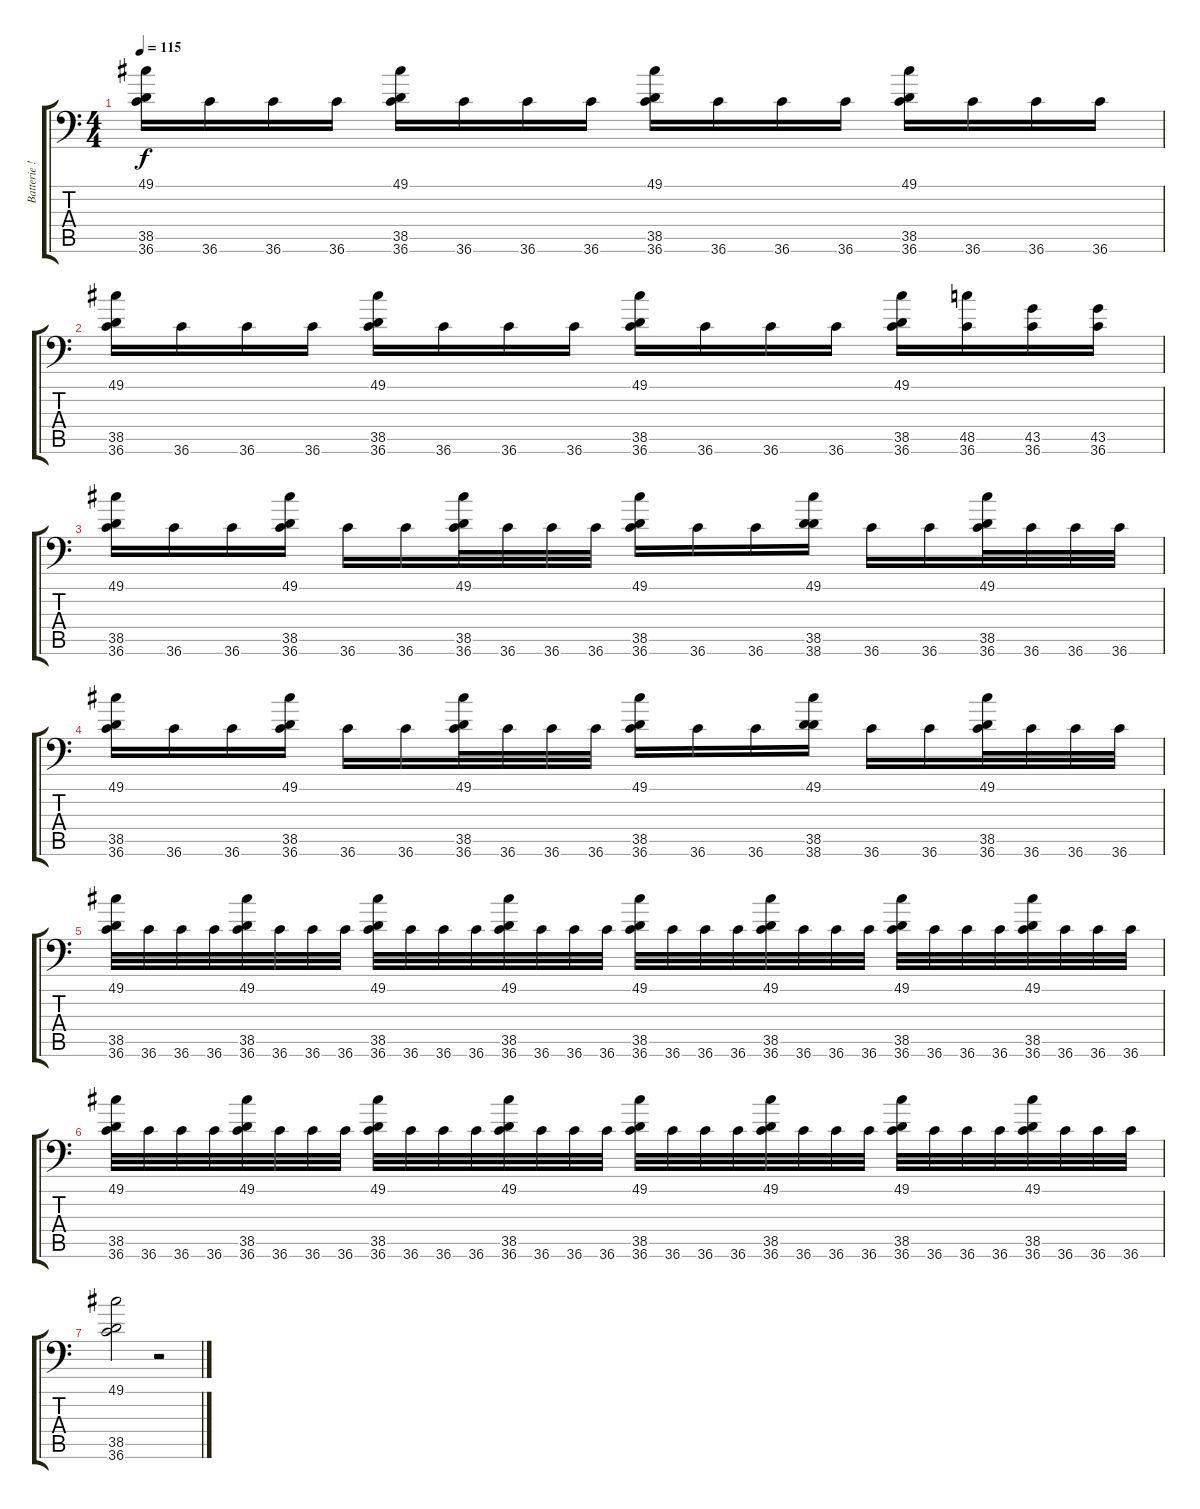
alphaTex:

\track ("Batterie !!" "Batterie !") {instrument acousticgrandpiano}
\staff {score tabs}
\tuning (C-1 C-1 C-1 C-1 C-1 C-1) {hide}
\ts (4 4)
\tempo 115
\clef f4
\ks c
(49.1 38.5 36.6).16{dy f} 36.6.16 36.6.16 36.6.16 (49.1 38.5 36.6).16 36.6.16 36.6.16 36.6.16 (49.1 38.5 36.6).16 36.6.16 36.6.16 36.6.16 (49.1 38.5 36.6).16 36.6.16 36.6.16 36.6.16 |
(49.1 38.5 36.6).16 36.6.16 36.6.16 36.6.16 (49.1 38.5 36.6).16 36.6.16 36.6.16 36.6.16 (49.1 38.5 36.6).16 36.6.16 36.6.16 36.6.16 (49.1 38.5 36.6).16 (48.5 36.6).16 (43.5 36.6).16 (43.5 36.6).16 |
(49.1 38.5 36.6).16 36.6.16 36.6.16 (49.1 38.5 36.6).16 36.6.16 36.6.16 (49.1 38.5 36.6).32 36.6.32 36.6.32 36.6.32 (49.1 38.5 36.6).16 36.6.16 36.6.16 (49.1 38.5 38.6).16 36.6.16 36.6.16 (49.1 38.5 36.6).32 36.6.32 36.6.32 36.6.32 |
(49.1 38.5 36.6).16 36.6.16 36.6.16 (49.1 38.5 36.6).16 36.6.16 36.6.16 (49.1 38.5 36.6).32 36.6.32 36.6.32 36.6.32 (49.1 38.5 36.6).16 36.6.16 36.6.16 (49.1 38.5 38.6).16 36.6.16 36.6.16 (49.1 38.5 36.6).32 36.6.32 36.6.32 36.6.32 |
(49.1 38.5 36.6).32 36.6.32 36.6.32 36.6.32 (49.1 38.5 36.6).32 36.6.32 36.6.32 36.6.32 (49.1 38.5 36.6).32 36.6.32 36.6.32 36.6.32 (49.1 38.5 36.6).32 36.6.32 36.6.32 36.6.32 (49.1 38.5 36.6).32 36.6.32 36.6.32 36.6.32 (49.1 38.5 36.6).32 36.6.32 36.6.32 36.6.32 (49.1 38.5 36.6).32 36.6.32 36.6.32 36.6.32 (49.1 38.5 36.6).32 36.6.32 36.6.32 36.6.32 |
(49.1 38.5 36.6).32 36.6.32 36.6.32 36.6.32 (49.1 38.5 36.6).32 36.6.32 36.6.32 36.6.32 (49.1 38.5 36.6).32 36.6.32 36.6.32 36.6.32 (49.1 38.5 36.6).32 36.6.32 36.6.32 36.6.32 (49.1 38.5 36.6).32 36.6.32 36.6.32 36.6.32 (49.1 38.5 36.6).32 36.6.32 36.6.32 36.6.32 (49.1 38.5 36.6).32 36.6.32 36.6.32 36.6.32 (49.1 38.5 36.6).32 36.6.32 36.6.32 36.6.32 |
(49.1 38.5 36.6).2 r.2
